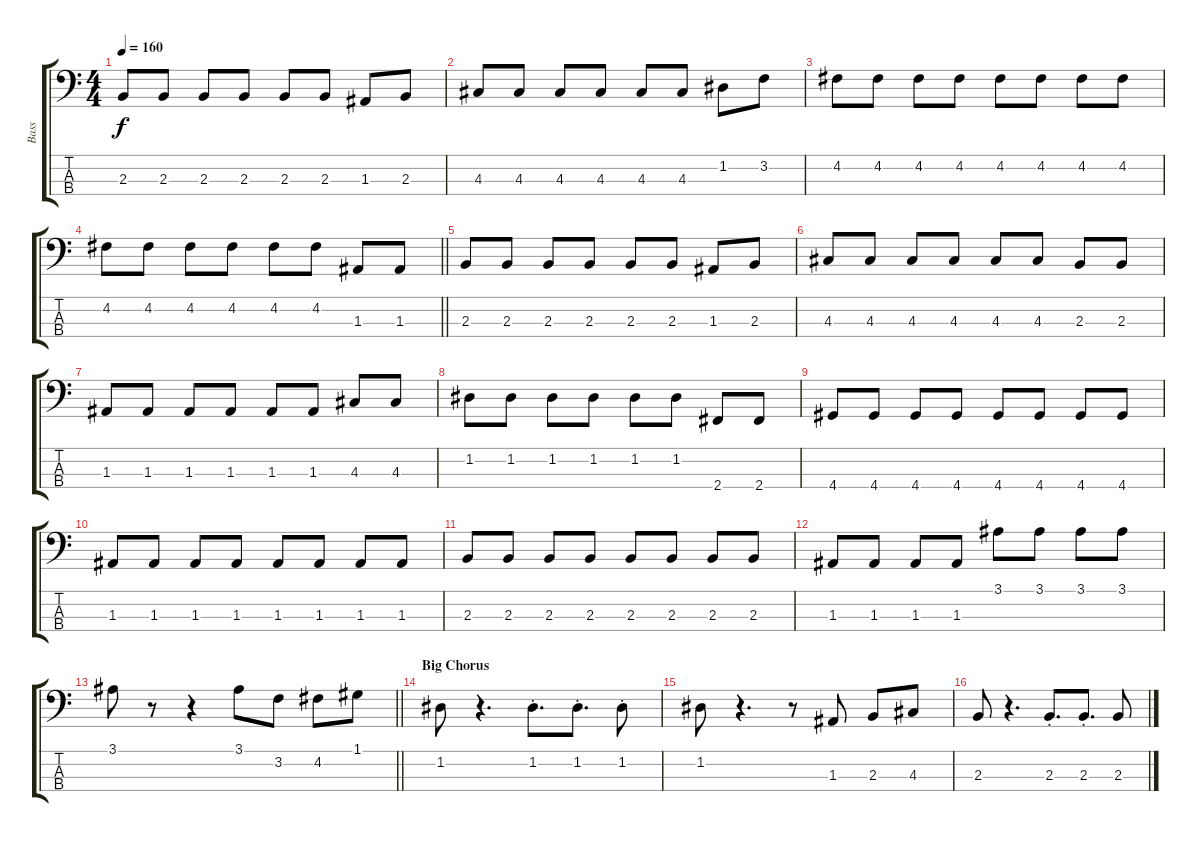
\track ("Bass" "Bass") {instrument electricbassfinger}
\staff {score tabs}
\tuning (G2 D2 A1 E1) {hide}
\ts (4 4)
\tempo 160
\clef f4
\ks c
2.3.8{dy f} 2.3.8 2.3.8 2.3.8 2.3.8 2.3.8 1.3.8 2.3.8 |
4.3.8 4.3.8 4.3.8 4.3.8 4.3.8 4.3.8 1.2.8 3.2.8 |
4.2.8 4.2.8 4.2.8 4.2.8 4.2.8 4.2.8 4.2.8 4.2.8 |
\barLineRight lightlight
4.2.8 4.2.8 4.2.8 4.2.8 4.2.8 4.2.8 1.3.8 1.3.8 |
2.3.8 2.3.8 2.3.8 2.3.8 2.3.8 2.3.8 1.3.8 2.3.8 |
4.3.8 4.3.8 4.3.8 4.3.8 4.3.8 4.3.8 2.3.8 2.3.8 |
1.3.8 1.3.8 1.3.8 1.3.8 1.3.8 1.3.8 4.3.8 4.3.8 |
1.2.8 1.2.8 1.2.8 1.2.8 1.2.8 1.2.8 2.4.8 2.4.8 |
4.4.8 4.4.8 4.4.8 4.4.8 4.4.8 4.4.8 4.4.8 4.4.8 |
1.3.8 1.3.8 1.3.8 1.3.8 1.3.8 1.3.8 1.3.8 1.3.8 |
2.3.8 2.3.8 2.3.8 2.3.8 2.3.8 2.3.8 2.3.8 2.3.8 |
1.3.8 1.3.8 1.3.8 1.3.8 3.1.8 3.1.8 3.1.8 3.1.8 |
\barLineRight lightlight
3.1.8 r.8 r.4 3.1.8 3.2.8 4.2.8 1.1.8 |
\section ("" "Big Chorus")
1.2.8 r.4{d} 1.2{st}.8{d} 1.2{st}.8{d} 1.2{st}.8 |
1.2.8 r.4{d} r.8 1.3.8 2.3.8 4.3.8 |
2.3.8 r.4{d} 2.3{st}.8{d} 2.3{st}.8{d} 2.3.8
